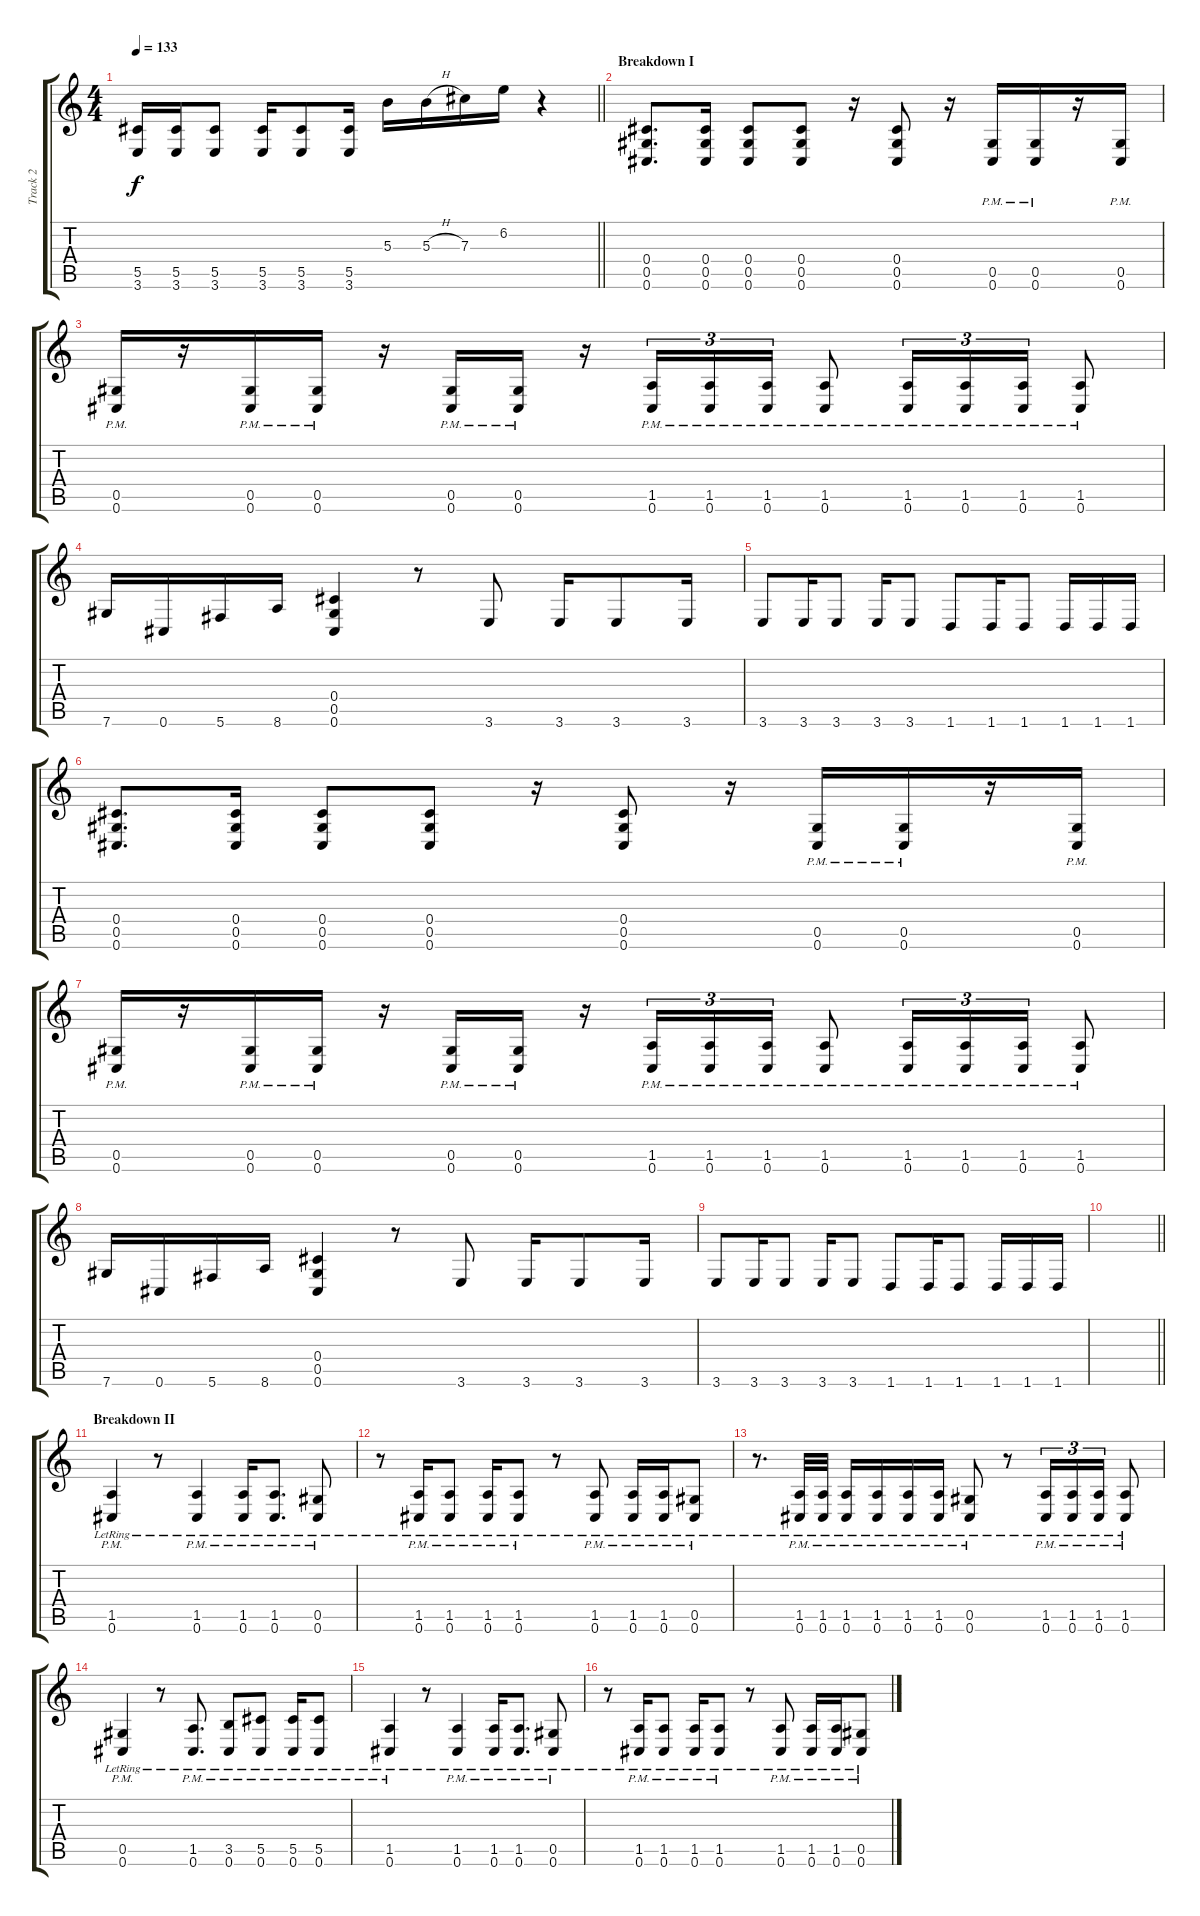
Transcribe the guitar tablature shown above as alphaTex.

\track ("Track 2" "Track 2") {instrument overdrivenguitar}
\staff {score tabs}
\tuning (Eb4 Bb3 Gb3 Db3 Ab2 Db2) {hide}
\ts (4 4)
\tempo 133
\clef g2
\barLineRight lightlight
\ks c
(5.5 3.6).16{dy f} (5.5 3.6).16 (5.5 3.6).8 (5.5 3.6).16 (5.5 3.6).8 (5.5 3.6).16 5.3.16 5.3{h}.16 7.3.16 6.2.16 r.4 |
\section ("" "Breakdown I")
(0.4 0.5 0.6).8{d} (0.4 0.5 0.6).16 (0.4 0.5 0.6).8 (0.4 0.5 0.6).8 r.16 (0.4 0.5 0.6).8 r.16 (0.5{pm} 0.6{pm}).16 (0.5{pm} 0.6{pm}).16 r.16 (0.5{pm} 0.6{pm}).16 |
(0.5{pm} 0.6{pm}).16 r.16 (0.5{pm} 0.6{pm}).16 (0.5{pm} 0.6{pm}).16 r.16 (0.5{pm} 0.6{pm}).16 (0.5{pm} 0.6{pm}).16 r.16 (1.5{pm} 0.6{pm}).16{tu (3 2)} (1.5{pm} 0.6{pm}).16{tu (3 2)} (1.5{pm} 0.6{pm}).16{tu (3 2)} (1.5{pm} 0.6{pm}).8 (1.5{pm} 0.6{pm}).16{tu (3 2)} (1.5{pm} 0.6{pm}).16{tu (3 2)} (1.5{pm} 0.6{pm}).16{tu (3 2)} (1.5{pm} 0.6{pm}).8 |
7.6.16 0.6.16 5.6.16 8.6.16 (0.4 0.5 0.6).4 r.8 3.6.8 3.6.16 3.6.8 3.6.16 |
3.6.8 3.6.16 3.6.8 3.6.16 3.6.8 1.6.8 1.6.16 1.6.8 1.6.16 1.6.16 1.6.16 |
(0.4 0.5 0.6).8{d} (0.4 0.5 0.6).16 (0.4 0.5 0.6).8 (0.4 0.5 0.6).8 r.16 (0.4 0.5 0.6).8 r.16 (0.5{pm} 0.6{pm}).16 (0.5{pm} 0.6{pm}).16 r.16 (0.5{pm} 0.6{pm}).16 |
(0.5{pm} 0.6{pm}).16 r.16 (0.5{pm} 0.6{pm}).16 (0.5{pm} 0.6{pm}).16 r.16 (0.5{pm} 0.6{pm}).16 (0.5{pm} 0.6{pm}).16 r.16 (1.5{pm} 0.6{pm}).16{tu (3 2)} (1.5{pm} 0.6{pm}).16{tu (3 2)} (1.5{pm} 0.6{pm}).16{tu (3 2)} (1.5{pm} 0.6{pm}).8 (1.5{pm} 0.6{pm}).16{tu (3 2)} (1.5{pm} 0.6{pm}).16{tu (3 2)} (1.5{pm} 0.6{pm}).16{tu (3 2)} (1.5{pm} 0.6{pm}).8 |
7.6.16 0.6.16 5.6.16 8.6.16 (0.4 0.5 0.6).4 r.8 3.6.8 3.6.16 3.6.8 3.6.16 |
3.6.8 3.6.16 3.6.8 3.6.16 3.6.8 1.6.8 1.6.16 1.6.8 1.6.16 1.6.16 1.6.16 |
\barLineRight lightlight
|
\section ("" "Breakdown II")
(1.5{pm lr} 0.6{pm lr}).4 r.8 (1.5{pm lr} 0.6{pm lr}).4 (1.5{pm lr} 0.6{pm lr}).16 (1.5{pm lr} 0.6{pm lr}).8{d} (0.5{pm lr} 0.6{pm lr}).8 |
r.8 (1.5{pm lr} 0.6{pm lr}).16 (1.5{pm lr} 0.6{pm lr}).8 (1.5{pm lr} 0.6{pm lr}).16 (1.5{pm lr} 0.6{pm lr}).8 r.8 (1.5{pm lr} 0.6{pm lr}).8 (1.5{pm lr} 0.6{pm lr}).16 (1.5{pm lr} 0.6{pm lr}).16 (0.5{pm lr} 0.6{pm lr}).8 |
r.8{d} (1.5{pm lr} 0.6{pm lr}).32 (1.5{pm lr} 0.6{pm lr}).32 (1.5{pm lr} 0.6{pm lr}).16 (1.5{pm lr} 0.6{pm lr}).16 (1.5{pm lr} 0.6{pm lr}).16 (1.5{pm lr} 0.6{pm lr}).16 (0.5{pm lr} 0.6{pm lr}).8 r.8 (1.5{pm lr} 0.6{pm lr}).16{tu (3 2)} (1.5{pm lr} 0.6{pm lr}).16{tu (3 2)} (1.5{pm lr} 0.6{pm lr}).16{tu (3 2)} (1.5{pm lr} 0.6{pm lr}).8 |
(0.5{pm lr} 0.6{pm lr}).4 r.8 (1.5{pm lr} 0.6{pm lr}).8{d} (3.5{pm lr} 0.6{pm lr}).8 (5.5{pm lr} 0.6{pm lr}).8 (5.5{pm lr} 0.6{pm lr}).16 (5.5{pm lr} 0.6{pm lr}).8 |
(1.5{pm lr} 0.6{pm lr}).4 r.8 (1.5{pm lr} 0.6{pm lr}).4 (1.5{pm lr} 0.6{pm lr}).16 (1.5{pm lr} 0.6{pm lr}).8{d} (0.5{pm lr} 0.6{pm lr}).8 |
r.8 (1.5{pm lr} 0.6{pm lr}).16 (1.5{pm lr} 0.6{pm lr}).8 (1.5{pm lr} 0.6{pm lr}).16 (1.5{pm lr} 0.6{pm lr}).8 r.8 (1.5{pm lr} 0.6{pm lr}).8 (1.5{pm lr} 0.6{pm lr}).16 (1.5{pm lr} 0.6{pm lr}).16 (0.5{pm lr} 0.6{pm lr}).8
